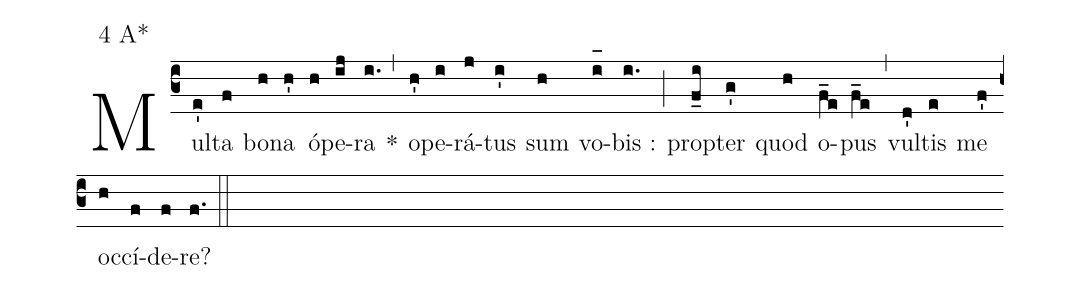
mode:4 A*;
%%
(c3) Mul(e')ta(f) bo(h)na(h') ó(h)pe(ij)ra(i.) *(,) o(h')pe(i)rá(j)tus(i') sum(h) vo(i_[oh:h])bis :(i.) (;) pro(f_i)pter(g') quod(h) o(f_e)pus(f_e) (,) vul(d')tis(e) me(f') oc(h)cí(f)de(f)re?(f.) (::)
